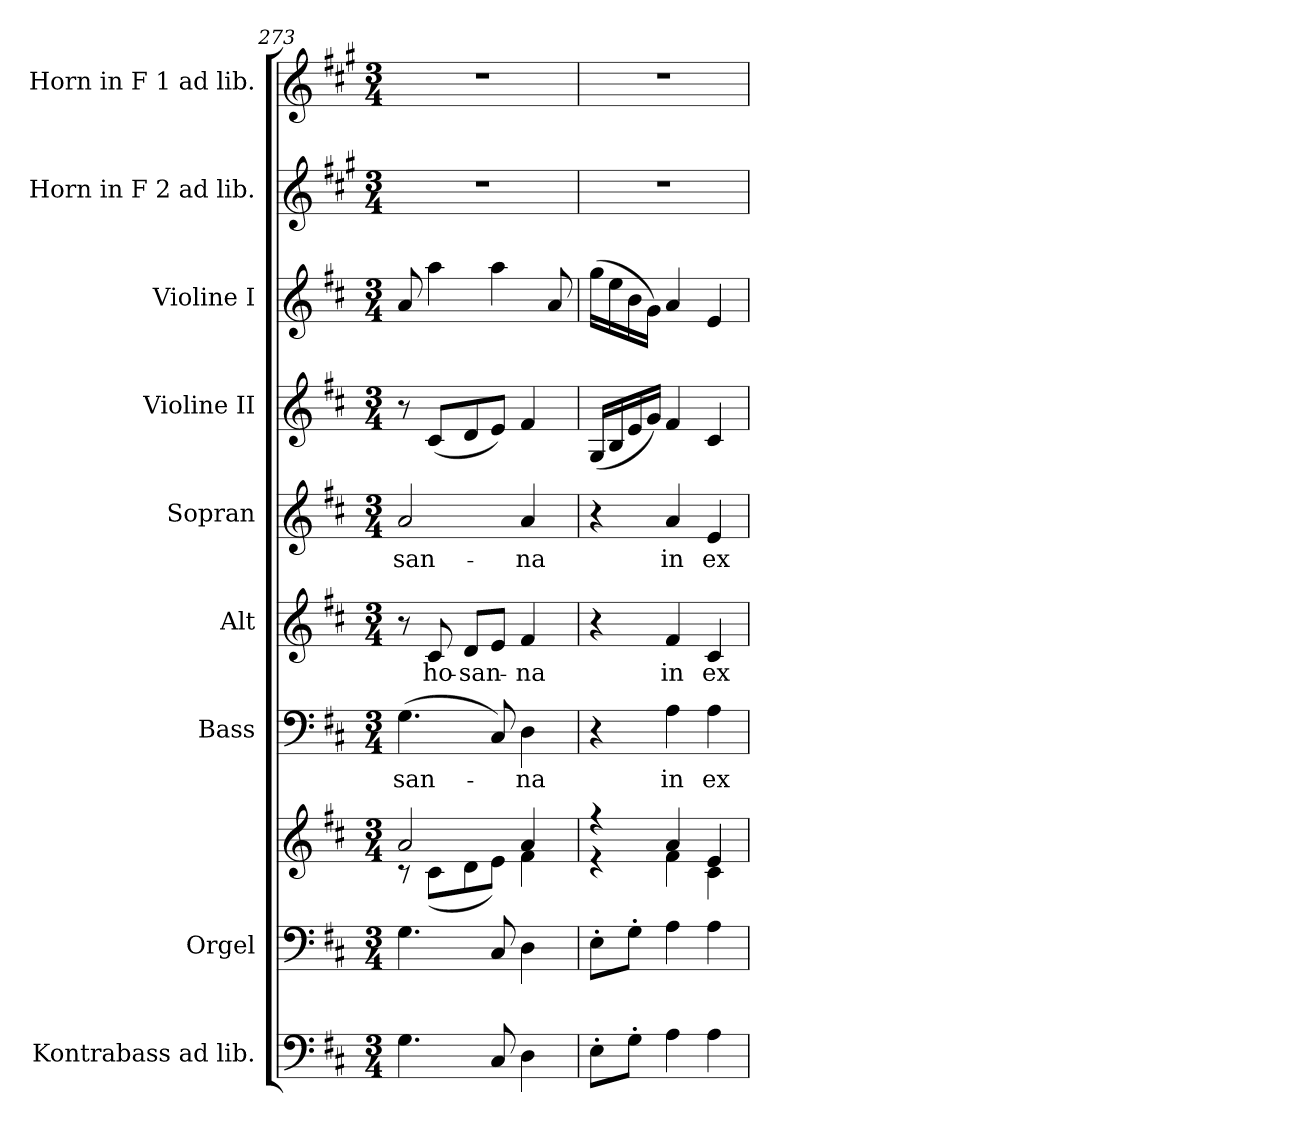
**kern	**kern	**kern	**kern	**text	**kern	**text	**kern	**text	**kern	**kern	**kern	**kern
*part9	*part8	*part8	*part7	*part7	*part6	*part6	*part5	*part5	*part4	*part3	*part2	*part1
*staff10	*staff9	*staff8	*staff7	*staff7	*staff6	*staff6	*staff5	*staff5	*staff4	*staff3	*staff2	*staff1
*I"Kontrabass ad lib.	*I"Orgel	*	*I"Bass	*	*I"Alt	*	*I"Sopran	*	*I"Violine II	*I"Violine I	*I"Horn in F 2 ad lib.	*I"Horn in F 1 ad lib.
*I'Kb.	*I'Org.	*	*I'B.	*	*I'A.	*	*I'S.	*	*I'Vl. II	*I'Vl. I	*	*
!!LO:PB:g=z
*clefF4	*clefF4	*clefG2	*clefF4	*	*clefG2	*	*clefG2	*	*clefG2	*clefG2	*clefG2	*clefG2
*ITrd7c12	*	*	*	*	*	*	*	*	*	*	*ITrd4c7	*ITrd4c7
*k[f#c#]	*k[f#c#]	*k[f#c#]	*k[f#c#]	*	*k[f#c#]	*	*k[f#c#]	*	*k[f#c#]	*k[f#c#]	*k[f#c#]	*k[f#c#]
*D:	*D:	*D:	*D:	*	*D:	*	*D:	*	*D:	*D:	*D:	*D:
*M3/4	*M3/4	*M3/4	*M3/4	*	*M3/4	*	*M3/4	*	*M3/4	*M3/4	*M3/4	*M3/4
=273	=273	=273	=273	=273	=273	=273	=273	=273	=273	=273	=273	=273
*	*	*^	*	*	*	*	*	*	*	*	*	*
!	!	!	!	!	!LO:LY:b	!	!	!	!LO:LY:b	!	!	!	!
4.GG\	4.G\	2a/	8rc	(>4.G\	-san-	8r	.	2a/	-san-	8r	8a/	2.r	2.r
!	!	!	!	!	!	!	!LO:LY:b	!	!	!	!	!	!
.	.	.	(<8c#\L	.	.	8c#/	ho-	.	.	(<8c#/L	4aa\	.	.
!	!	!	!	!	!	!	!LO:LY:b	!	!	!	!	!	!
.	.	.	8d\	.	.	8d/L	-san-	.	.	8d/	.	.	.
8CC#/	8C#/	.	8e\J)	8C#/)	.	8e/J	.	.	.	8e/J)	4aa\	.	.
!	!	!	!	!	!LO:LY:b	!	!LO:LY:b	!	!LO:LY:b	!	!	!	!
4DD\	4D\	4a/	4f#\	4D\	-na	4f#/	-na	4a/	-na	4f#/	.	.	.
.	.	.	.	.	.	.	.	.	.	.	8a/	.	.
=274	=274	=274	=274	=274	=274	=274	=274	=274	=274	=274	=274	=274	=274
8EE'>\L	8E'>\L	4r	4r	4r	.	4r	.	4r	.	(<16G/LL	(>16gg\LL	2.r	2.r
.	.	.	.	.	.	.	.	.	.	16B/	16ee\	.	.
8GG'>\J	8G'>\J	.	.	.	.	.	.	.	.	16e/	16b\	.	.
.	.	.	.	.	.	.	.	.	.	16g/JJ)	16g\JJ)	.	.
!	!	!	!	!	!LO:LY:b	!	!LO:LY:b	!	!LO:LY:b	!	!	!	!
4AA\	4A\	4a/	4f#\	4A\	in	4f#/	in	4a/	in	4f#/	4a/	.	.
!	!	!	!	!	!LO:LY:b	!	!LO:LY:b	!	!LO:LY:b	!	!	!	!
4AA\	4A\	4e/	4c#\	4A\	ex-	4c#/	ex-	4e/	ex-	4c#/	4e/	.	.
*	*	*v	*v	*	*	*	*	*	*	*	*	*	*
=	=	=	=	=	=	=	=	=	=	=	=	=
*-	*-	*-	*-	*-	*-	*-	*-	*-	*-	*-	*-	*-
